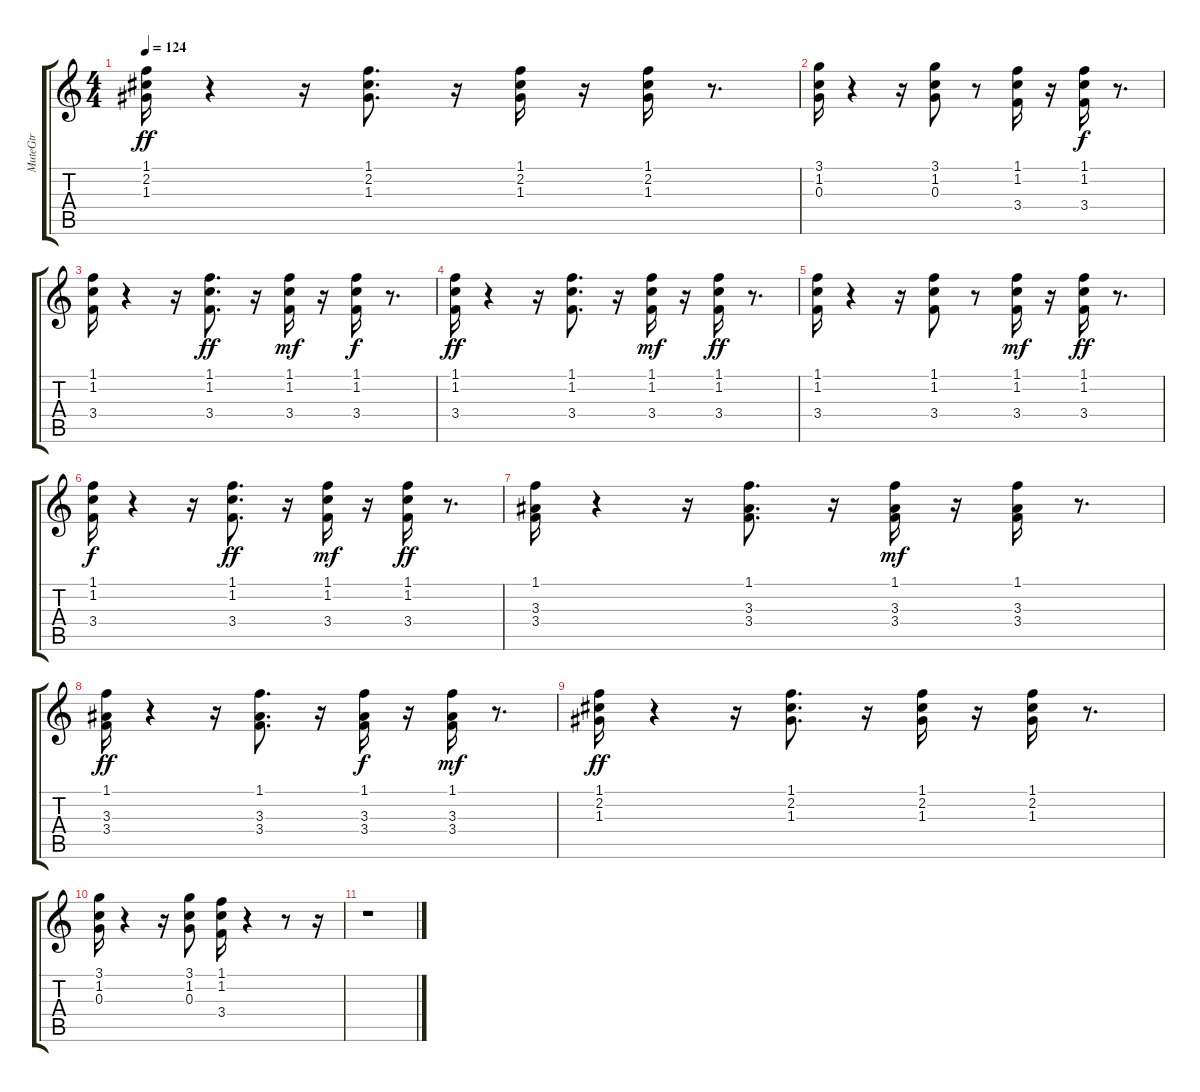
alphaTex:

\track ("MuteGtr" "MuteGtr") {instrument electricguitarmuted}
\staff {score tabs}
\tuning (E4 B3 G3 D3 A2 E2) {hide}
\ts (4 4)
\tempo 124
\clef g2
\ks c
(1.1 2.2 1.3).16{dy ff} r.4 r.16 (1.1 2.2 1.3).8{d} r.16 (1.1 2.2 1.3).16 r.16 (1.1 2.2 1.3).16 r.8{d} |
(3.1 1.2 0.3).16 r.4 r.16 (3.1 1.2 0.3).8 r.8 (1.1 1.2 3.4).16 r.16 (1.1 1.2 3.4).16{dy f} r.8{d} |
(1.1 1.2 3.4).16 r.4 r.16 (1.1 1.2 3.4).8{d dy ff} r.16 (1.1 1.2 3.4).16{dy mf} r.16 (1.1 1.2 3.4).16{dy f} r.8{d} |
(1.1 1.2 3.4).16{dy ff} r.4 r.16 (1.1 1.2 3.4).8{d} r.16 (1.1 1.2 3.4).16{dy mf} r.16 (1.1 1.2 3.4).16{dy ff} r.8{d} |
(1.1 1.2 3.4).16 r.4 r.16 (1.1 1.2 3.4).8 r.8 (1.1 1.2 3.4).16{dy mf} r.16 (1.1 1.2 3.4).16{dy ff} r.8{d} |
(1.1 1.2 3.4).16{dy f} r.4 r.16 (1.1 1.2 3.4).8{d dy ff} r.16 (1.1 1.2 3.4).16{dy mf} r.16 (1.1 1.2 3.4).16{dy ff} r.8{d} |
(1.1 3.3 3.4).16 r.4 r.16 (1.1 3.3 3.4).8{d} r.16 (1.1 3.3 3.4).16{dy mf} r.16 (1.1 3.3 3.4).16 r.8{d} |
(1.1 3.3 3.4).16{dy ff} r.4 r.16 (1.1 3.3 3.4).8{d} r.16 (1.1 3.3 3.4).16{dy f} r.16 (1.1 3.3 3.4).16{dy mf} r.8{d} |
(1.1 2.2 1.3).16{dy ff} r.4 r.16 (1.1 2.2 1.3).8{d} r.16 (1.1 2.2 1.3).16 r.16 (1.1 2.2 1.3).16 r.8{d} |
(3.1 1.2 0.3).16 r.4 r.16 (3.1 1.2 0.3).8 (1.1 1.2 3.4).16 r.4 r.8 r.16 |
r.1
